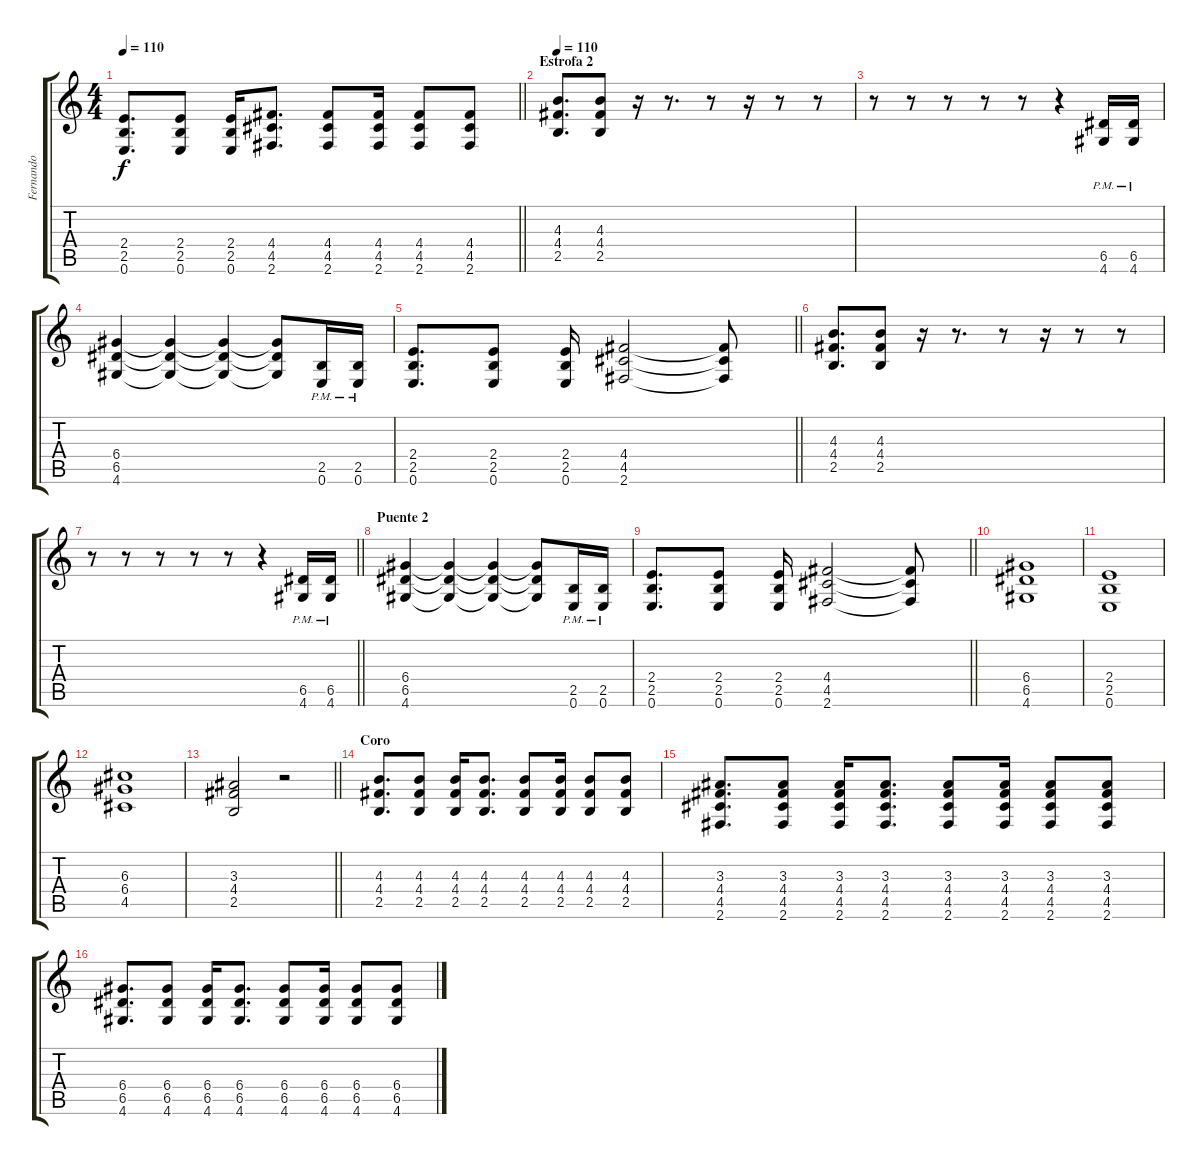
\track ("Fernando" "Fernando") {instrument overdrivenguitar}
\staff {score tabs}
\tuning (E4 B3 G3 D3 A2 E2) {hide}
\ts (4 4)
\tempo 110
\clef g2
\barLineRight lightlight
\ks c
(2.4 2.5 0.6).8{d dy f} (2.4 2.5 0.6).8 (2.4 2.5 0.6).16 (4.4 4.5 2.6).8{d} (4.4 4.5 2.6).8 (4.4 4.5 2.6).16 (4.4 4.5 2.6).8 (4.4 4.5 2.6).8 |
\section ("" "Estrofa 2")
\tempo 110
(4.3 4.4 2.5).8{d} (4.3 4.4 2.5).8 r.16 r.8{d} r.8 r.16 r.8 r.8 |
r.8 r.8 r.8 r.8 r.8 r.4 (6.5{pm} 4.6{pm}).16 (6.5{pm} 4.6{pm}).16 |
(6.4 6.5 4.6).4 (6.4{t} 6.5{t} 4.6{t}).4 (6.4{t} 6.5{t} 4.6{t}).4 (6.4{t} 6.5{t} 4.6{t}).8 (2.5{pm} 0.6{pm}).16 (2.5{pm} 0.6{pm}).16 |
\barLineRight lightlight
(2.4 2.5 0.6).8{d} (2.4 2.5 0.6).8 (2.4 2.5 0.6).16 (4.4 4.5 2.6).2 (4.4{t} 4.5{t} 2.6{t}).8 |
(4.3 4.4 2.5).8{d} (4.3 4.4 2.5).8 r.16 r.8{d} r.8 r.16 r.8 r.8 |
\barLineRight lightlight
r.8 r.8 r.8 r.8 r.8 r.4 (6.5{pm} 4.6{pm}).16 (6.5{pm} 4.6{pm}).16 |
\section ("" "Puente 2")
(6.4 6.5 4.6).4 (6.4{t} 6.5{t} 4.6{t}).4 (6.4{t} 6.5{t} 4.6{t}).4 (6.4{t} 6.5{t} 4.6{t}).8 (2.5{pm} 0.6{pm}).16 (2.5{pm} 0.6{pm}).16 |
\barLineRight lightlight
(2.4 2.5 0.6).8{d} (2.4 2.5 0.6).8 (2.4 2.5 0.6).16 (4.4 4.5 2.6).2 (4.4{t} 4.5{t} 2.6{t}).8 |
(6.4 6.5 4.6).1 |
(2.4 2.5 0.6).1 |
(6.3 6.4 4.5).1 |
\barLineRight lightlight
(3.3 4.4 2.5).2 r.2 |
\section ("" "Coro")
(4.3 4.4 2.5).8{d} (4.3 4.4 2.5).8 (4.3 4.4 2.5).16 (4.3 4.4 2.5).8{d} (4.3 4.4 2.5).8 (4.3 4.4 2.5).16 (4.3 4.4 2.5).8 (4.3 4.4 2.5).8 |
(3.3 4.4 4.5 2.6).8{d} (3.3 4.4 4.5 2.6).8 (3.3 4.4 4.5 2.6).16 (3.3 4.4 4.5 2.6).8{d} (3.3 4.4 4.5 2.6).8 (3.3 4.4 4.5 2.6).16 (3.3 4.4 4.5 2.6).8 (3.3 4.4 4.5 2.6).8 |
(6.4 6.5 4.6).8{d} (6.4 6.5 4.6).8 (6.4 6.5 4.6).16 (6.4 6.5 4.6).8{d} (6.4 6.5 4.6).8 (6.4 6.5 4.6).16 (6.4 6.5 4.6).8 (6.4 6.5 4.6).8
